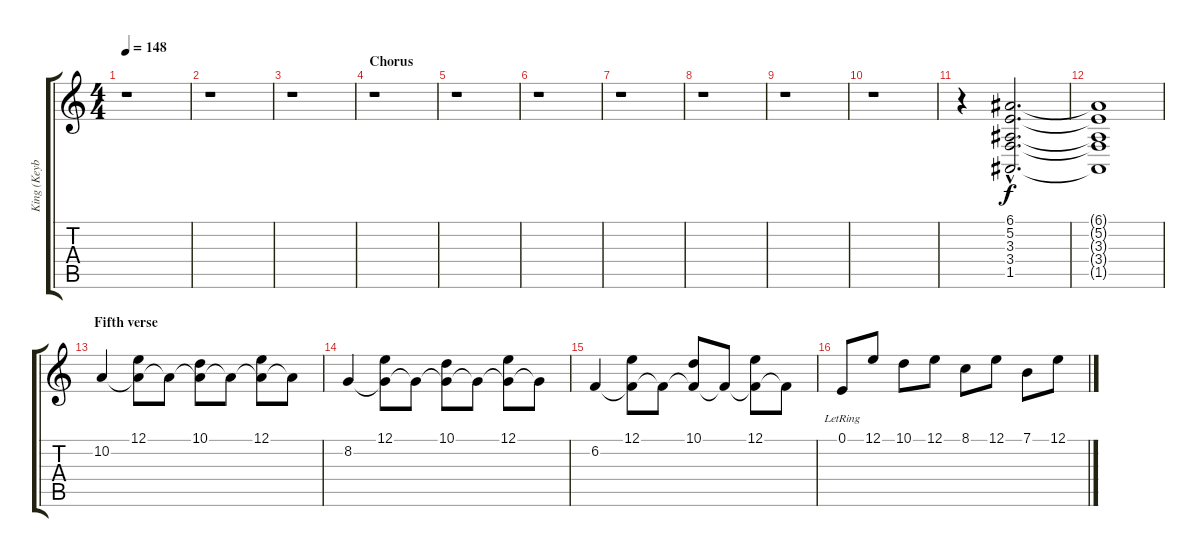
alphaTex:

\track ("King (KeybMid)" "King (Keyb") {instrument vibraphone}
\staff {score tabs}
\tuning (E4 B3 G3 D3 A2 E2) {hide}
\ts (4 4)
\tempo 148
\clef g2
\ks c
r.1{dy f} |
r.1 |
r.1 |
\section ("" "Chorus")
r.1 |
r.1 |
r.1 |
r.1 |
r.1 |
r.1 |
r.1 |
r.4 (6.1{hac} 5.2{hac} 3.3{hac} 3.4{hac} 1.5{hac}).2{d} |
(6.1{t} 5.2{t} 3.3{t} 3.4{t} 1.5{t}).1 |
\section ("" "Fifth verse")
10.2.4 (12.1 10.2{t}).8 10.2{t}.8 (10.1 10.2{t}).8 10.2{t}.8 (12.1 10.2{t}).8 10.2{t}.8 |
8.2.4 (12.1 8.2{t}).8 8.2{t}.8 (10.1 8.2{t}).8 8.2{t}.8 (12.1 8.2{t}).8 8.2{t}.8 |
6.2.4 (12.1 6.2{t}).8 6.2{t}.8 (10.1 6.2{t}).8 6.2{t}.8 (12.1 6.2{t}).8 6.2{t}.8 |
0.1{lr}.8 12.1.8 10.1.8 12.1.8 8.1.8 12.1.8 7.1.8 12.1.8
